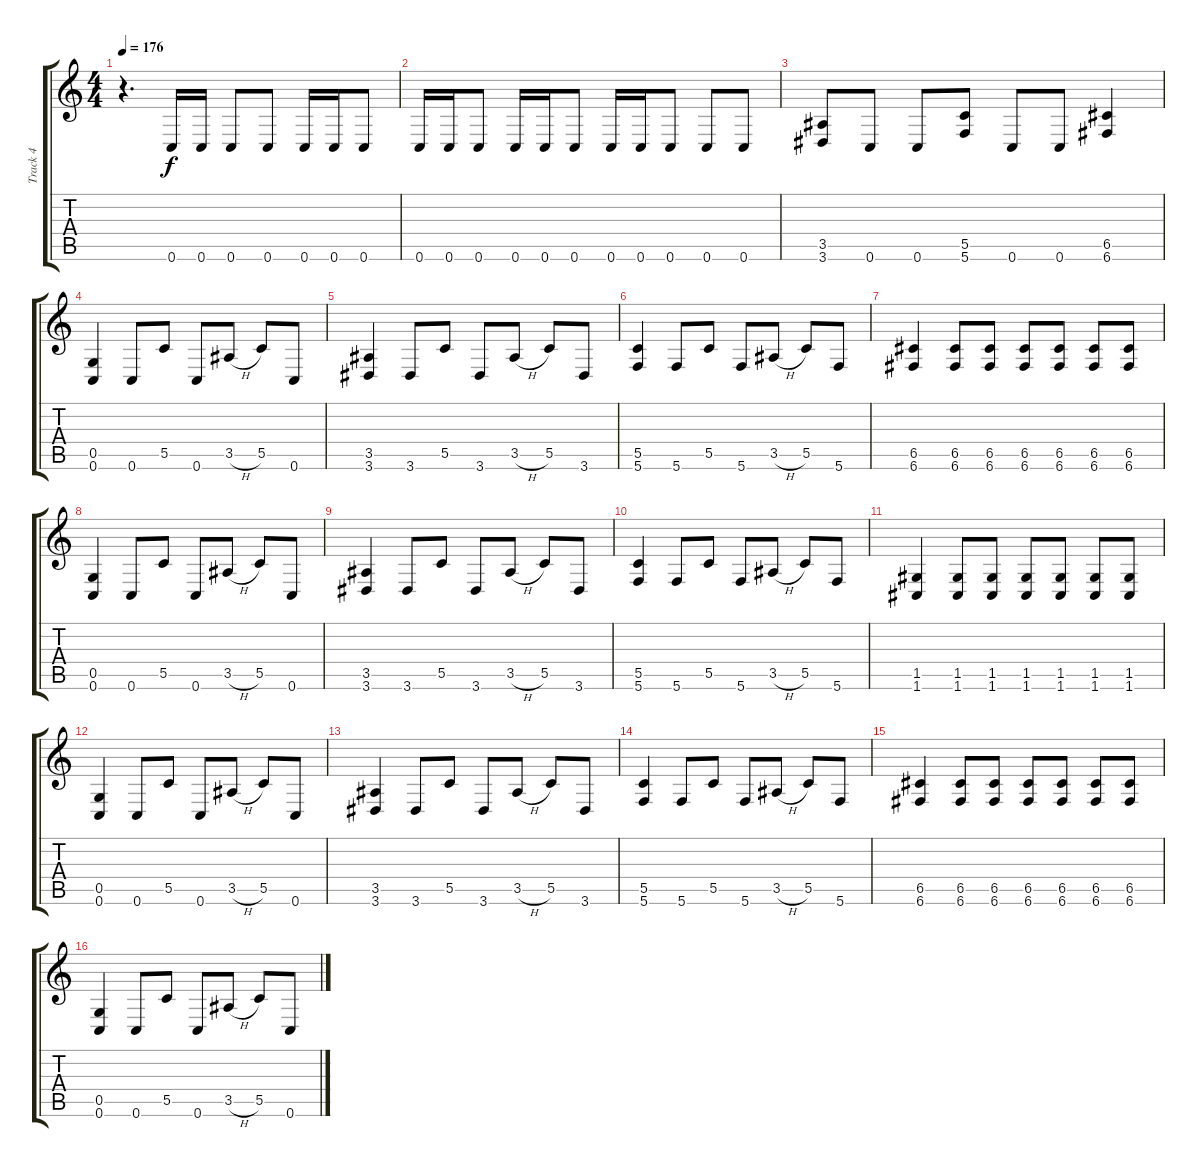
\track ("Track 4" "Track 4") {mute instrument distortionguitar}
\staff {score tabs}
\tuning (D4 A3 F3 C3 G2 C2) {hide}
\ts (4 4)
\tempo 176
\clef g2
\ks c
r.4{d dy f} 0.6.16 0.6.16 0.6.8 0.6.8 0.6.16 0.6.16 0.6.8 |
0.6.16 0.6.16 0.6.8 0.6.16 0.6.16 0.6.8 0.6.16 0.6.16 0.6.8 0.6.8 0.6.8 |
(3.5 3.6).8 0.6.8 0.6.8 (5.5 5.6).8 0.6.8 0.6.8 (6.5 6.6).4 |
(0.5 0.6).4 0.6.8 5.5.8 0.6.8 3.5{h}.8 5.5.8 0.6.8 |
(3.5 3.6).4 3.6.8 5.5.8 3.6.8 3.5{h}.8 5.5.8 3.6.8 |
(5.5 5.6).4 5.6.8 5.5.8 5.6.8 3.5{h}.8 5.5.8 5.6.8 |
(6.5 6.6).4 (6.5 6.6).8 (6.5 6.6).8 (6.5 6.6).8 (6.5 6.6).8 (6.5 6.6).8 (6.5 6.6).8 |
(0.5 0.6).4 0.6.8 5.5.8 0.6.8 3.5{h}.8 5.5.8 0.6.8 |
(3.5 3.6).4 3.6.8 5.5.8 3.6.8 3.5{h}.8 5.5.8 3.6.8 |
(5.5 5.6).4 5.6.8 5.5.8 5.6.8 3.5{h}.8 5.5.8 5.6.8 |
(1.5 1.6).4 (1.5 1.6).8 (1.5 1.6).8 (1.5 1.6).8 (1.5 1.6).8 (1.5 1.6).8 (1.5 1.6).8 |
(0.5 0.6).4{volume 14} 0.6.8 5.5.8 0.6.8 3.5{h}.8 5.5.8 0.6.8 |
(3.5 3.6).4 3.6.8 5.5.8 3.6.8 3.5{h}.8 5.5.8 3.6.8 |
(5.5 5.6).4 5.6.8 5.5.8 5.6.8 3.5{h}.8 5.5.8 5.6.8 |
(6.5 6.6).4 (6.5 6.6).8 (6.5 6.6).8 (6.5 6.6).8 (6.5 6.6).8 (6.5 6.6).8 (6.5 6.6).8 |
(0.5 0.6).4 0.6.8 5.5.8 0.6.8 3.5{h}.8 5.5.8 0.6.8
